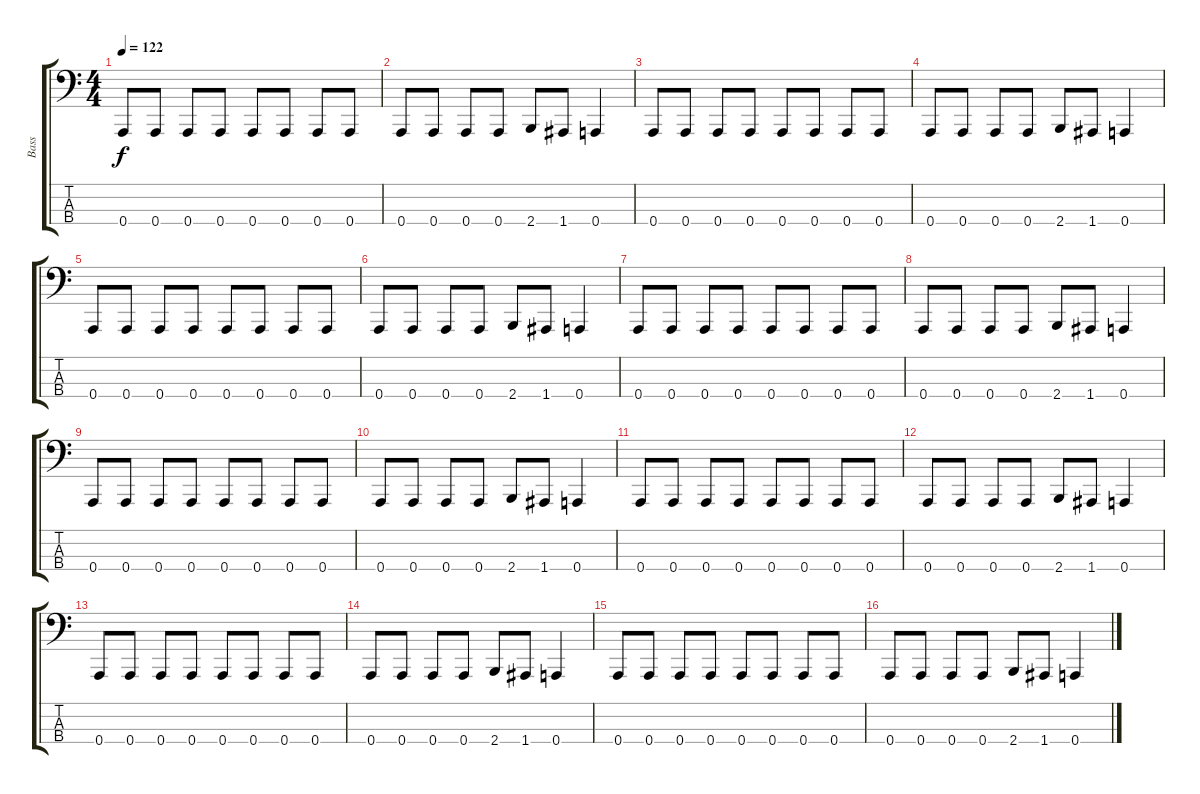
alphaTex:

\track ("Bass" "Bass") {instrument electricbasspick}
\staff {score tabs}
\tuning (C2 G1 D1 A0) {hide}
\ts (4 4)
\tempo 122
\clef f4
\ks c
0.4.8{dy f instrument overdrivenguitar} 0.4.8 0.4.8 0.4.8 0.4.8 0.4.8 0.4.8 0.4.8 |
0.4.8 0.4.8 0.4.8 0.4.8 2.4.8 1.4.8 0.4.4 |
0.4.8 0.4.8 0.4.8 0.4.8 0.4.8 0.4.8 0.4.8 0.4.8 |
0.4.8 0.4.8 0.4.8 0.4.8 2.4.8 1.4.8 0.4.4 |
0.4.8 0.4.8 0.4.8 0.4.8 0.4.8 0.4.8 0.4.8 0.4.8 |
0.4.8 0.4.8 0.4.8 0.4.8 2.4.8 1.4.8 0.4.4 |
0.4.8 0.4.8 0.4.8 0.4.8 0.4.8 0.4.8 0.4.8 0.4.8 |
0.4.8 0.4.8 0.4.8 0.4.8 2.4.8 1.4.8 0.4.4 |
0.4.8 0.4.8 0.4.8 0.4.8 0.4.8 0.4.8 0.4.8 0.4.8 |
0.4.8 0.4.8 0.4.8 0.4.8 2.4.8 1.4.8 0.4.4 |
0.4.8 0.4.8 0.4.8 0.4.8 0.4.8 0.4.8 0.4.8 0.4.8 |
0.4.8 0.4.8 0.4.8 0.4.8 2.4.8 1.4.8 0.4.4 |
0.4.8 0.4.8 0.4.8 0.4.8 0.4.8 0.4.8 0.4.8 0.4.8 |
0.4.8 0.4.8 0.4.8 0.4.8 2.4.8 1.4.8 0.4.4 |
0.4.8 0.4.8 0.4.8 0.4.8 0.4.8 0.4.8 0.4.8 0.4.8 |
0.4.8 0.4.8 0.4.8 0.4.8 2.4.8 1.4.8 0.4.4
